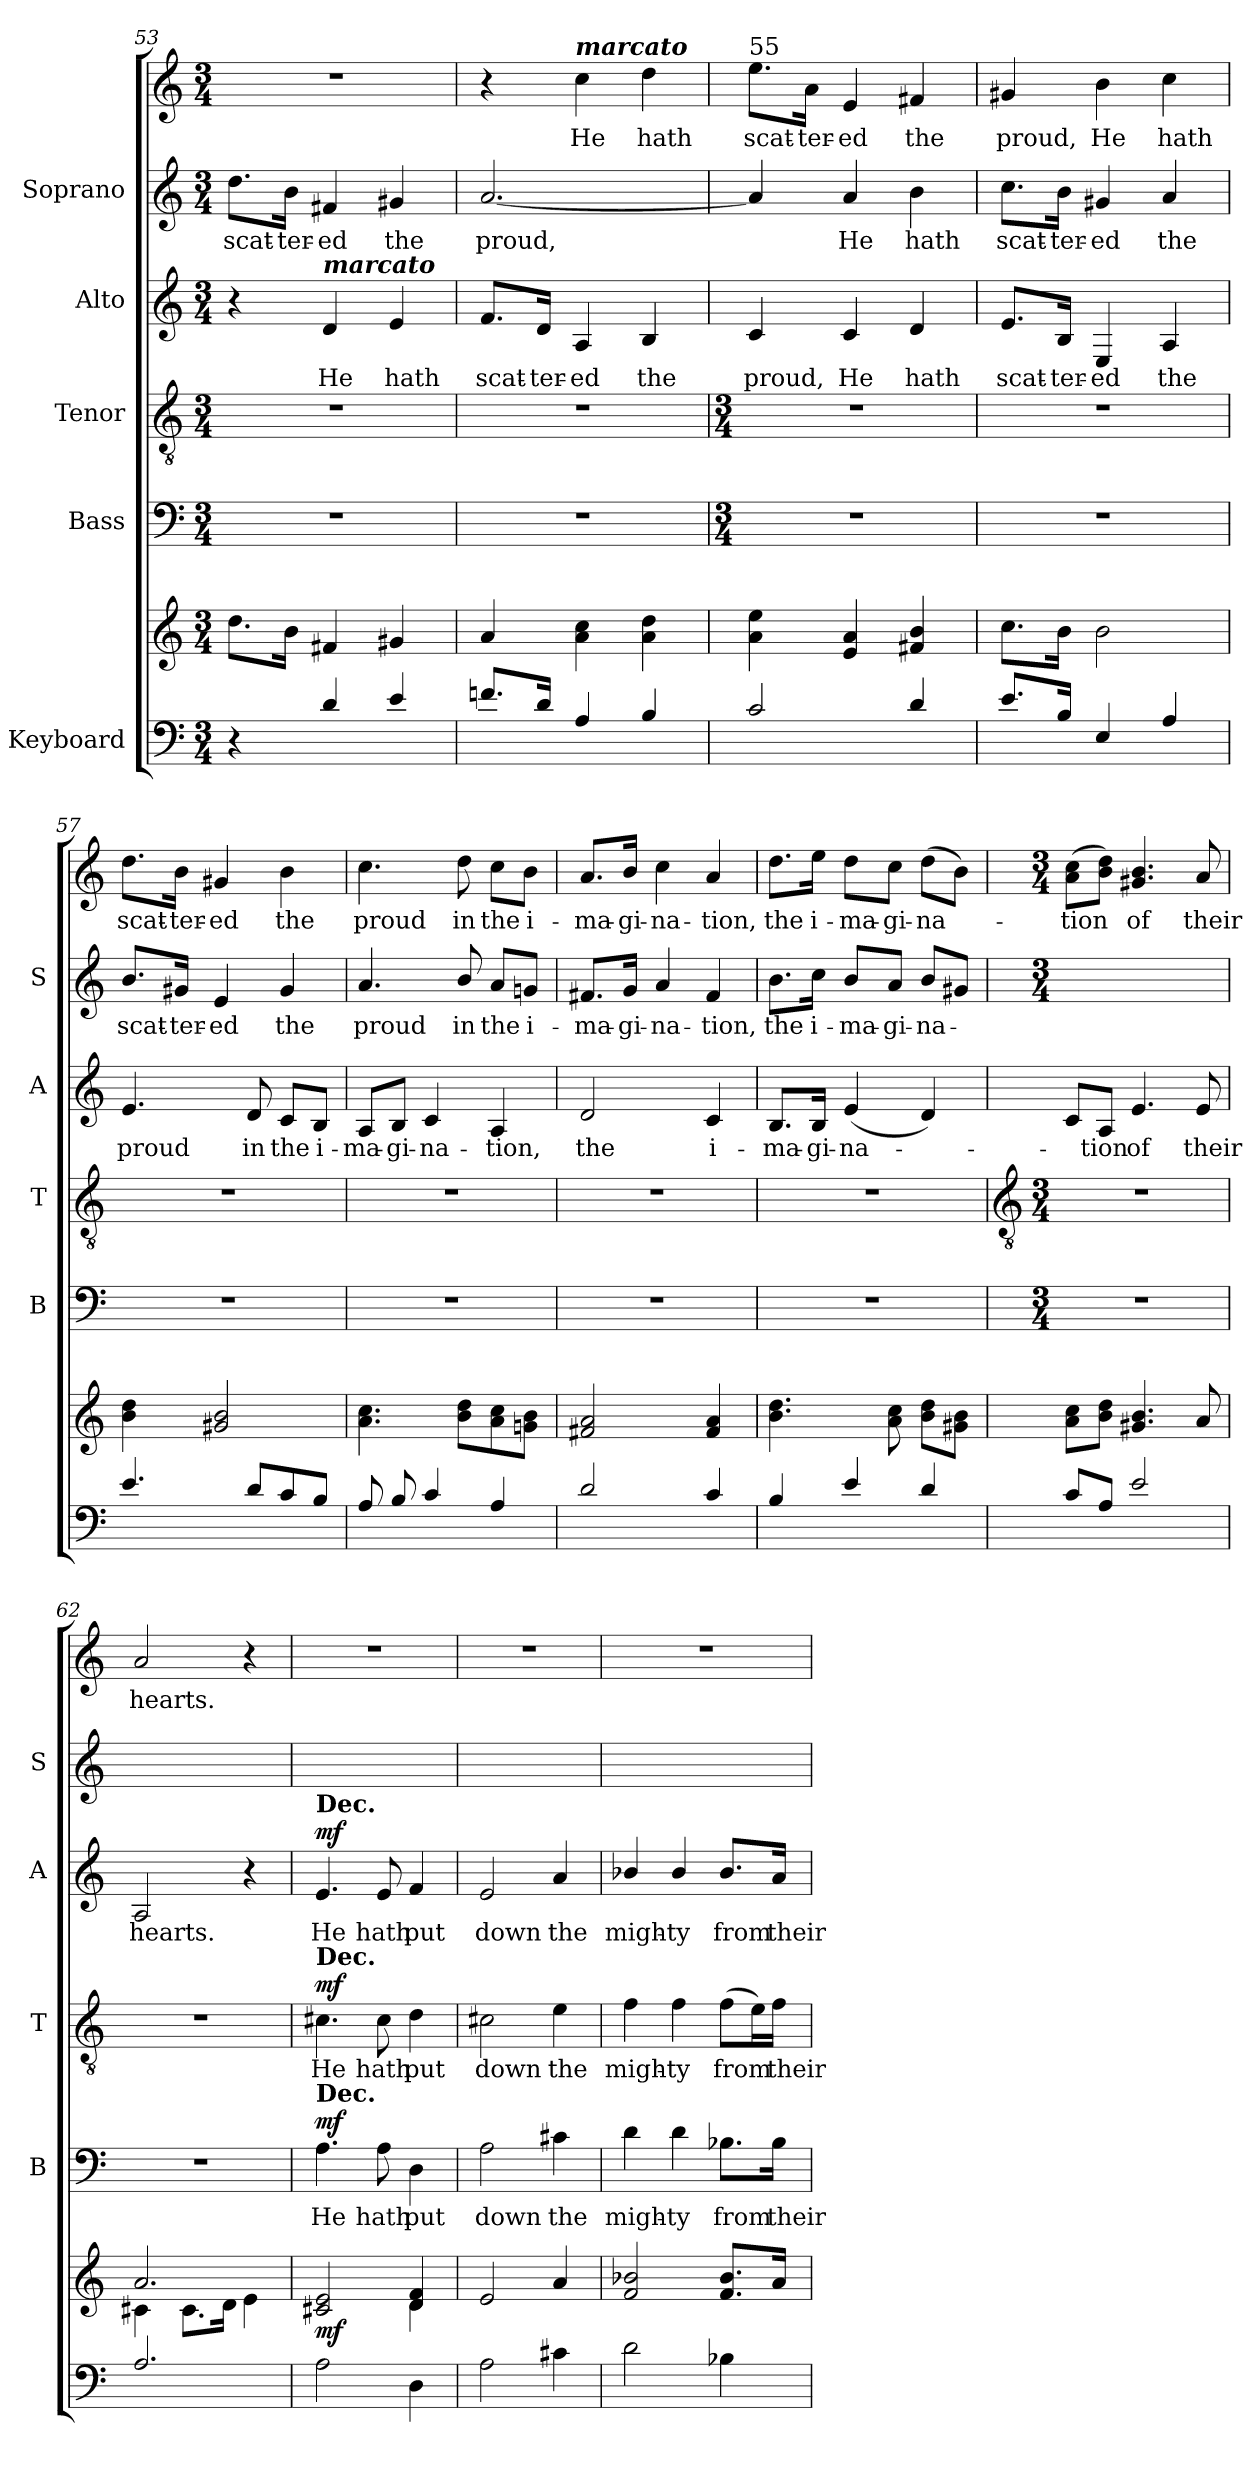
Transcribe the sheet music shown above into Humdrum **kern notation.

**kern	**kern	**dynam	**kern	**text	**dynam	**kern	**text	**dynam	**kern	**text	**dynam	**kern	**text	**kern	**text
*part5	*part5	*part5	*part4	*part4	*part4	*part3	*part3	*part3	*part2	*part2	*part2	*part1	*part1	*part1	*part1
*staff7	*staff6	*staff6/7	*staff5	*staff5	*staff5	*staff4	*staff4	*staff4	*staff3	*staff3	*staff3	*staff2	*staff2	*staff1	*staff1
*I"Keyboard	*	*	*I"Bass	*	*	*I"Tenor	*	*	*I"Alto	*	*	*I"Soprano	*	*	*
*	*	*	*I'B	*	*	*I'T	*	*	*I'A	*	*	*I'S	*	*	*
*clefF4	*clefG2	*	*clefF4	*	*	*clefGv2	*	*	*clefG2	*	*	*clefG2	*	*clefG2	*
*k[]	*k[]	*	*k[]	*	*	*k[]	*	*	*k[]	*	*	*k[]	*	*k[]	*
*M3/4	*M3/4	*	*M3/4	*	*	*M3/4	*	*	*M3/4	*	*	*M3/4	*	*M3/4	*
=53	=53	=53	=53	=53	=53	=53	=53	=53	=53	=53	=53	=53	=53	=53	=53
*	*^	*	*	*	*	*	*	*	*	*	*	*	*	*	*
!	!	!	!	!	!	!	!	!	!	!	!	!	!	!LO:LY:b	!	!
4r	8.dd\L	2.ryy	.	2.r	.	.	2.r	.	.	4r	.	.	8.dd\L	scat-	2.r	.
!	!	!	!	!	!	!	!	!	!	!	!	!	!	!LO:LY:b	!	!
.	16b\Jk	.	.	.	.	.	.	.	.	.	.	.	16b\Jk	-ter-	.	.
!	!	!	!	!	!	!	!	!	!	!LO:TX:a:Bi:t=marcato	!	!	!	!	!	!
!	!	!	!	!	!	!	!	!	!	!	!LO:LY:b	!	!	!LO:LY:b	!	!
4d/	4f#X/	.	.	.	.	.	.	.	.	4d/	He	.	4f#X/	-ed	.	.
!	!	!	!	!	!	!	!	!	!	!	!LO:LY:b	!	!	!LO:LY:b	!	!
4e/	4g#X/	.	.	.	.	.	.	.	.	4e/	hath	.	4g#X/	the	.	.
=54	=54	=54	=54	=54	=54	=54	=54	=54	=54	=54	=54	=54	=54	=54	=54	=54
!	!	!	!	!	!	!	!	!	!	!	!LO:LY:b	!	!	!LO:LY:b	!	!
8.fn/L	4a/	2.ryy	.	2.r	.	.	2.r	.	.	8.f/L	scat-	.	[2.a/	proud,	4r	.
!	!	!	!	!	!	!	!	!	!	!	!LO:LY:b	!	!	!	!	!
16d/Jk	.	.	.	.	.	.	.	.	.	16d/Jk	-ter-	.	.	.	.	.
!	!	!	!	!	!	!	!	!	!	!	!	!	!	!	!LO:TX:a:Bi:t=marcato	!
!	!	!	!	!	!	!	!	!	!	!	!LO:LY:b	!	!	!	!	!LO:LY:b
4A/	4a\ 4cc\	.	.	.	.	.	.	.	.	4A/	-ed	.	.	.	4cc\	He
!	!	!	!	!	!	!	!	!	!	!	!LO:LY:b	!	!	!	!	!LO:LY:b
4B/	4a\ 4dd\	.	.	.	.	.	.	.	.	4B/	the	.	.	.	4dd\	hath
*	*v	*v	*	*	*	*	*	*	*	*	*	*	*	*	*	*
!!LO:LB:g=z
=55	=55	=55	=55	=55	=55	=55	=55	=55	=55	=55	=55	=55	=55	=55	=55
*	*	*	*M3/4	*	*	*M3/4	*	*	*	*	*	*	*	*	*
!	!	!	!	!	!	!	!	!	!	!	!	!	!	!LO:TX:a:t=55	!
!	!	!	!	!	!	!	!	!	!	!LO:LY:b	!	!	!	!	!LO:LY:b
2c/	4a\ 4ee\	.	2.r	.	.	2.r	.	.	4c/	proud,	.	4a/]	.	8.ee\L	scat-
!	!	!	!	!	!	!	!	!	!	!	!	!	!	!	!LO:LY:b
.	.	.	.	.	.	.	.	.	.	.	.	.	.	16a\Jk	-ter-
!	!	!	!	!	!	!	!	!	!	!LO:LY:b	!	!	!LO:LY:b	!	!LO:LY:b
.	4e/ 4a/	.	.	.	.	.	.	.	4c/	He	.	4a/	He	4e/	-ed
!	!	!	!	!	!	!	!	!	!	!LO:LY:b	!	!	!LO:LY:b	!	!LO:LY:b
4d/	4f#X/ 4b/	.	.	.	.	.	.	.	4d/	hath	.	4b\	hath	4f#X/	the
=56	=56	=56	=56	=56	=56	=56	=56	=56	=56	=56	=56	=56	=56	=56	=56
!	!	!	!	!	!	!	!	!	!	!LO:LY:b	!	!	!LO:LY:b	!	!LO:LY:b
8.e/L	8.cc\L	.	2.r	.	.	2.r	.	.	8.e/L	scat-	.	8.cc\L	scat-	4g#X/	proud,
!	!	!	!	!	!	!	!	!	!	!LO:LY:b	!	!	!LO:LY:b	!	!
16B/Jk	16b\Jk	.	.	.	.	.	.	.	16B/Jk	-ter-	.	16b\Jk	-ter-	.	.
!	!	!	!	!	!	!	!	!	!	!LO:LY:b	!	!	!LO:LY:b	!	!LO:LY:b
4E/	2b\	.	.	.	.	.	.	.	4E/	-ed	.	4g#X/	-ed	4b\	He
!	!	!	!	!	!	!	!	!	!	!LO:LY:b	!	!	!LO:LY:b	!	!LO:LY:b
4A/	.	.	.	.	.	.	.	.	4A/	the	.	4a/	the	4cc\	hath
=57	=57	=57	=57	=57	=57	=57	=57	=57	=57	=57	=57	=57	=57	=57	=57
!	!	!	!	!	!	!	!	!	!	!LO:LY:b	!	!	!LO:LY:b	!	!LO:LY:b
4.e/	4b\ 4dd\	.	2.r	.	.	2.r	.	.	4.e/	proud	.	8.b/L	scat-	8.dd\L	scat-
!	!	!	!	!	!	!	!	!	!	!	!	!	!LO:LY:b	!	!LO:LY:b
.	.	.	.	.	.	.	.	.	.	.	.	16g#X/Jk	-ter-	16b\Jk	-ter-
!	!	!	!	!	!	!	!	!	!	!	!	!	!LO:LY:b	!	!LO:LY:b
.	2g#X/ 2b/	.	.	.	.	.	.	.	.	.	.	4e/	-ed	4g#X/	-ed
!	!	!	!	!	!	!	!	!	!	!LO:LY:b	!	!	!	!	!
8d/L	.	.	.	.	.	.	.	.	8d/	in	.	.	.	.	.
!	!	!	!	!	!	!	!	!	!	!LO:LY:b	!	!	!LO:LY:b	!	!LO:LY:b
8c/	.	.	.	.	.	.	.	.	8c/L	the	.	4g#/	the	4b\	the
!	!	!	!	!	!	!	!	!	!	!LO:LY:b	!	!	!	!	!
8B/J	.	.	.	.	.	.	.	.	8B/J	i-	.	.	.	.	.
=58	=58	=58	=58	=58	=58	=58	=58	=58	=58	=58	=58	=58	=58	=58	=58
!	!	!	!	!	!	!	!	!	!	!LO:LY:b	!	!	!LO:LY:b	!	!LO:LY:b
8A/	4.a\ 4.cc\	.	2.r	.	.	2.r	.	.	8A/L	-ma-	.	4.a/	-proud	4.cc\	proud
!	!	!	!	!	!	!	!	!	!	!LO:LY:b	!	!	!	!	!
8B/	.	.	.	.	.	.	.	.	8B/J	-gi-	.	.	.	.	.
!	!	!	!	!	!	!	!	!	!	!LO:LY:b	!	!	!	!	!
4c/	.	.	.	.	.	.	.	.	4c/	-na-	.	.	.	.	.
!	!	!	!	!	!	!	!	!	!	!	!	!	!LO:LY:b	!	!LO:LY:b
.	8b\ 8dd\L	.	.	.	.	.	.	.	.	.	.	8b/	in	8dd\	in
!	!	!	!	!	!	!	!	!	!	!LO:LY:b	!	!	!LO:LY:b	!	!LO:LY:b
4A/	8a\ 8cc\	.	.	.	.	.	.	.	4A/	-tion,	.	8a/L	the	8cc\L	the
!	!	!	!	!	!	!	!	!	!	!	!	!	!LO:LY:b	!	!LO:LY:b
.	8gn\ 8b\J	.	.	.	.	.	.	.	.	.	.	8gn/J	i-	8b\J	i-
=59	=59	=59	=59	=59	=59	=59	=59	=59	=59	=59	=59	=59	=59	=59	=59
!	!	!	!	!	!	!	!	!	!	!LO:LY:b	!	!	!LO:LY:b	!	!LO:LY:b
2d/	2f#X/ 2a/	.	2.r	.	.	2.r	.	.	2d/	the	.	8.f#X/L	ma-	8.a/L	-ma-
!	!	!	!	!	!	!	!	!	!	!	!	!	!LO:LY:b	!	!LO:LY:b
.	.	.	.	.	.	.	.	.	.	.	.	16g/Jk	-gi-	16b/Jk	-gi-
!	!	!	!	!	!	!	!	!	!	!	!	!	!LO:LY:b	!	!LO:LY:b
.	.	.	.	.	.	.	.	.	.	.	.	4a/	-na-	4cc\	-na-
!	!	!	!	!	!	!	!	!	!	!LO:LY:b	!	!	!LO:LY:b	!	!LO:LY:b
4c/	4f#/ 4a/	.	.	.	.	.	.	.	4c/	i-	.	4f#/	-tion,	4a/	-tion,
=60	=60	=60	=60	=60	=60	=60	=60	=60	=60	=60	=60	=60	=60	=60	=60
!	!	!	!	!	!	!	!	!	!	!LO:LY:b	!	!	!LO:LY:b	!	!LO:LY:b
4B/	4.b\ 4.dd\	.	2.r	.	.	2.r	.	.	8.B/L	-ma-	.	8.b\L	the	8.dd\L	the
!	!	!	!	!	!	!	!	!	!	!LO:LY:b	!	!	!LO:LY:b	!	!LO:LY:b
.	.	.	.	.	.	.	.	.	16B/Jk	-gi-	.	16cc\Jk	i-	16ee\Jk	i-
!	!	!	!	!	!	!	!	!	!	!LO:LY:b	!	!	!LO:LY:b	!	!LO:LY:b
4e/	.	.	.	.	.	.	.	.	(<4e/	-na-	.	8b/L	-ma-	8dd\L	-ma-
!	!	!	!	!	!	!	!	!	!	!	!	!	!LO:LY:b	!	!LO:LY:b
.	8a\ 8cc\	.	.	.	.	.	.	.	.	.	.	8a/J	-gi-	8cc\J	-gi-
!	!	!	!	!	!	!	!	!	!	!	!	!	!LO:LY:b	!	!LO:LY:b
4d/	8b\ 8dd\L	.	.	.	.	.	.	.	4d/)	.	.	8b/L	-na-	(>8dd\L	-na-
.	8g#X\ 8b\J	.	.	.	.	.	.	.	.	.	.	8g#X/J	.	8b\J)	.
!!LO:PB:g=z
=61	=61	=61	=61	=61	=61	=61	=61	=61	=61	=61	=61	=61	=61	=61	=61
*	*	*	*	*	*	*clefGv2	*	*	*	*	*	*	*	*	*
*	*	*	*M3/4	*	*	*M3/4	*	*	*	*	*	*M3/4	*	*M3/4	*
*	*^	*	*	*	*	*	*	*	*	*	*	*	*	*	*
!	!	!	!	!	!	!	!	!	!	!	!	!	!	!	!	!LO:LY:b
8c/L	8a\ 8cc\L	2.ryy	.	2.r	.	.	2.r	.	.	8c/L	.	.	2.ryy	.	(>8a\ 8cc\L	tion
!	!	!	!	!	!	!	!	!	!	!	!LO:LY:b	!	!	!	!	!
8A/J	8b\ 8dd\J	.	.	.	.	.	.	.	.	8A/J	tion	.	.	.	8b\ 8dd\J)	.
!	!	!	!	!	!	!	!	!	!	!	!LO:LY:b	!	!	!	!	!LO:LY:b
2e/	4.g#X/ 4.b/	.	.	.	.	.	.	.	.	4.e/	of	.	.	.	4.g#X/ 4.b/	of
!	!	!	!	!	!	!	!	!	!	!	!LO:LY:b	!	!	!	!	!LO:LY:b
.	8a/	.	.	.	.	.	.	.	.	8e/	their	.	.	.	8a/	their
=62	=62	=62	=62	=62	=62	=62	=62	=62	=62	=62	=62	=62	=62	=62	=62	=62
!	!	!	!	!	!	!	!	!	!	!	!LO:LY:b	!	!	!	!	!LO:LY:b
2.A/	2.a/	4c#X\	.	2.r	.	.	2.r	.	.	2A/	hearts.	.	2.ryy	.	2a/	hearts.
.	.	8.c#\L	.	.	.	.	.	.	.	.	.	.	.	.	.	.
.	.	16d\Jk	.	.	.	.	.	.	.	.	.	.	.	.	.	.
.	.	4e\	.	.	.	.	.	.	.	4r	.	.	.	.	4r	.
=63	=63	=63	=63	=63	=63	=63	=63	=63	=63	=63	=63	=63	=63	=63	=63	=63
!	!	!	!	!	!	!	!	!	!	!LO:TX:a:B:t=Dec.	!	!	!	!	!	!
!	!	!	!	!	!	!	!LO:TX:a:B:t=Dec.	!	!	!	!	!	!	!	!	!
!	!	!	!	!LO:TX:a:B:t=Dec.	!	!	!	!	!	!	!	!	!	!	!	!
!	!	!	!LO:DY:b	!	!LO:LY:b	!LO:DY:b	!	!LO:LY:b	!LO:DY:b	!	!LO:LY:b	!LO:DY:b	!	!	!	!
2A\	2c#X/ 2e/	2ryy	mf	4.A\	He	mf	4.c#X\	He	mf	4.e/	He	mf	2.ryy	.	2.r	.
!	!	!	!	!	!LO:LY:b	!	!	!LO:LY:b	!	!	!LO:LY:b	!	!	!	!	!
.	.	.	.	8A\	hath	.	8c#\	hath	.	8e/	hath	.	.	.	.	.
!	!	!	!	!	!LO:LY:b	!	!	!LO:LY:b	!	!	!LO:LY:b	!	!	!	!	!
4D\	4d/ 4f/	4d\	.	4D\	put	.	4d\	put	.	4f/	put	.	.	.	.	.
=64	=64	=64	=64	=64	=64	=64	=64	=64	=64	=64	=64	=64	=64	=64	=64	=64
!	!	!	!	!	!LO:LY:b	!	!	!LO:LY:b	!	!	!LO:LY:b	!	!	!	!	!
2A\	2e/	2.ryy	.	2A\	down	.	2c#X\	down	.	2e/	down	.	2.ryy	.	2.r	.
!	!	!	!	!	!LO:LY:b	!	!	!LO:LY:b	!	!	!LO:LY:b	!	!	!	!	!
4c#X\	4a/	.	.	4c#X\	the	.	4e\	the	.	4a/	the	.	.	.	.	.
=65	=65	=65	=65	=65	=65	=65	=65	=65	=65	=65	=65	=65	=65	=65	=65	=65
!	!	!	!	!	!LO:LY:b	!	!	!LO:LY:b	!	!	!LO:LY:b	!	!	!	!	!
2d\	2f/ 2b-X/	2.ryy	.	4d\	migh-	.	4f\	migh-	.	4b-X/	migh-	.	2.ryy	.	2.r	.
!	!	!	!	!	!LO:LY:b	!	!	!LO:LY:b	!	!	!LO:LY:b	!	!	!	!	!
.	.	.	.	4d\	-ty	.	4f\	-ty	.	4b-/	-ty	.	.	.	.	.
!	!	!	!	!	!LO:LY:b	!	!	!LO:LY:b	!	!	!LO:LY:b	!	!	!	!	!
4B-X\	8.f/ 8.b-/L	.	.	8.B-X\L	from	.	(>8f\L	from	.	8.b-/L	from	.	.	.	.	.
.	.	.	.	.	.	.	16e\L)	.	.	.	.	.	.	.	.	.
!	!	!	!	!	!LO:LY:b	!	!	!LO:LY:b	!	!	!LO:LY:b	!	!	!	!	!
.	16a/Jk	.	.	16B-\Jk	their	.	16f\JJ	their	.	16a/Jk	their	.	.	.	.	.
*	*v	*v	*	*	*	*	*	*	*	*	*	*	*	*	*	*
=	=	=	=	=	=	=	=	=	=	=	=	=	=	=	=
*-	*-	*-	*-	*-	*-	*-	*-	*-	*-	*-	*-	*-	*-	*-	*-
